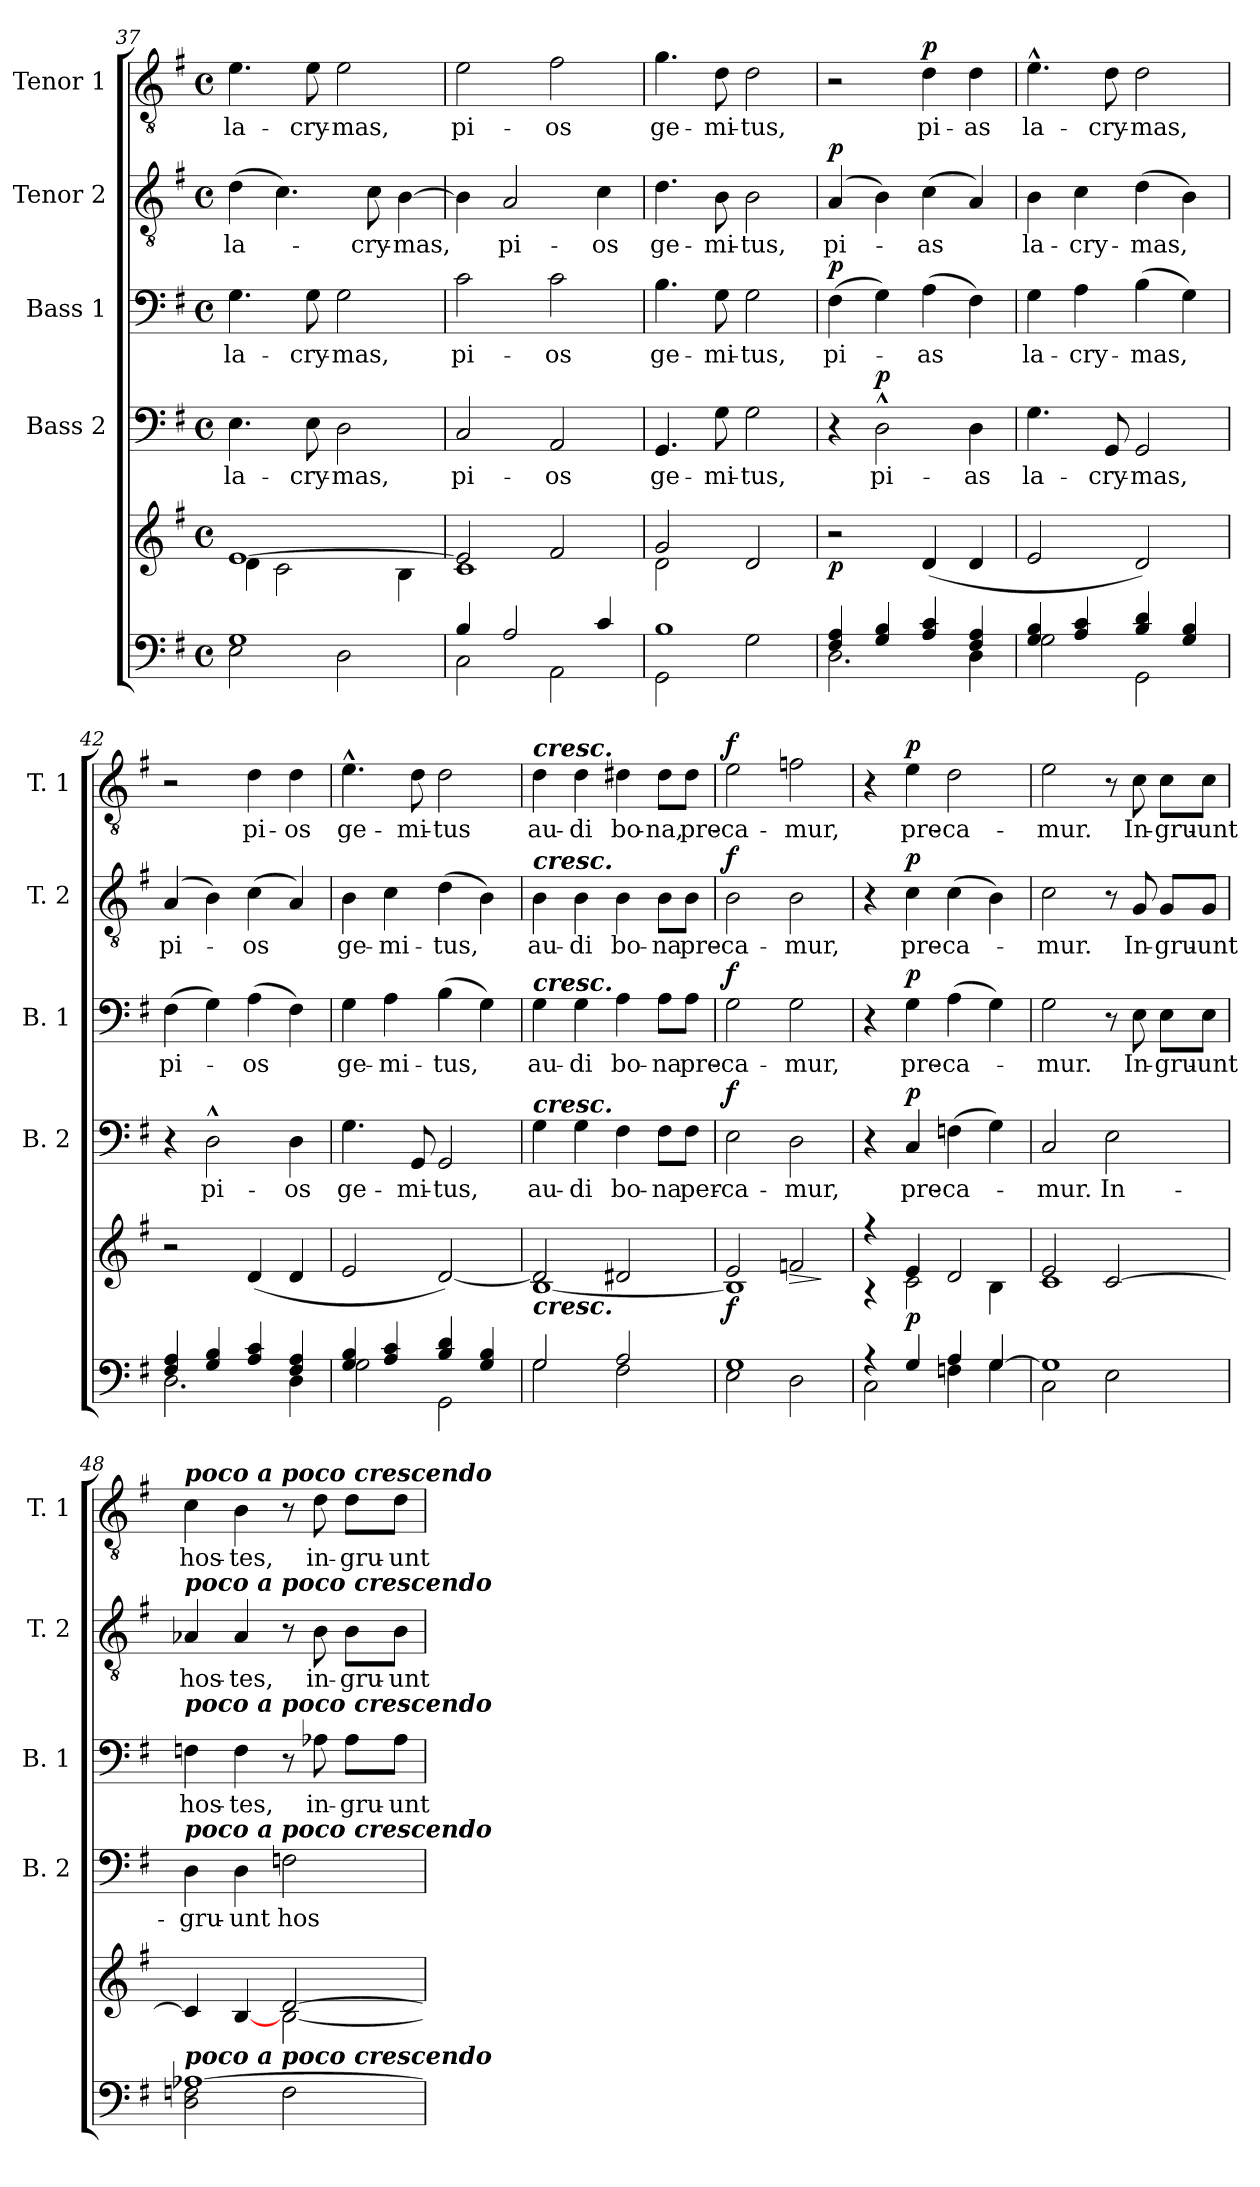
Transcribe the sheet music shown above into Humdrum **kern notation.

**kern	**kern	**dynam	**kern	**text	**dynam	**kern	**text	**dynam	**kern	**text	**dynam	**kern	**text	**dynam
*part5	*part5	*part5	*part4	*part4	*part4	*part3	*part3	*part3	*part2	*part2	*part2	*part1	*part1	*part1
*staff6	*staff5	*staff5/6	*staff4	*staff4	*staff4	*staff3	*staff3	*staff3	*staff2	*staff2	*staff2	*staff1	*staff1	*staff1
*	*	*	*I"Bass 2	*	*	*I"Bass 1	*	*	*I"Tenor 2	*	*	*I"Tenor 1	*	*
*	*	*	*I'B. 2	*	*	*I'B. 1	*	*	*I'T. 2	*	*	*I'T. 1	*	*
*clefF4	*clefG2	*	*clefF4	*	*	*clefF4	*	*	*clefGv2	*	*	*clefGv2	*	*
*k[f#]	*k[f#]	*	*k[f#]	*	*	*k[f#]	*	*	*k[f#]	*	*	*k[f#]	*	*
*G:	*G:	*	*G:	*	*	*G:	*	*	*G:	*	*	*G:	*	*
*M4/4	*M4/4	*	*M4/4	*	*	*M4/4	*	*	*M4/4	*	*	*M4/4	*	*
*met(c)	*met(c)	*	*met(c)	*	*	*met(c)	*	*	*met(c)	*	*	*met(c)	*	*
=37	=37	=37	=37	=37	=37	=37	=37	=37	=37	=37	=37	=37	=37	=37
*^	*^	*	*	*	*	*	*	*	*	*	*	*	*	*
!	!	!	!	!	!	!LO:LY:b	!	!	!LO:LY:b	!	!	!LO:LY:b	!	!	!LO:LY:b	!
1G	2E\	[>1e	4d\	.	4.E\	la-	.	4.G\	la-	.	(>4d\	la-	.	4.e\	la-	.
.	.	.	2c\	.	.	.	.	.	.	.	4.c\)	.	.	.	.	.
!	!	!	!	!	!	!LO:LY:b	!	!	!LO:LY:b	!	!	!	!	!	!LO:LY:b	!
.	.	.	.	.	8E\	-cry-	.	8G\	-cry-	.	.	.	.	8e\	-cry-	.
!	!	!	!	!	!	!LO:LY:b	!	!	!LO:LY:b	!	!	!	!	!	!LO:LY:b	!
.	2D\	.	.	.	2D\	-mas,	.	2G\	-mas,	.	.	.	.	2e\	-mas,	.
!	!	!	!	!	!	!	!	!	!	!	!	!LO:LY:b	!	!	!	!
.	.	.	.	.	.	.	.	.	.	.	8c\	-cry-	.	.	.	.
!	!	!	!	!	!	!	!	!	!	!	!	!LO:LY:b	!	!	!	!
.	.	.	4B\	.	.	.	.	.	.	.	[4B\	-mas,	.	.	.	.
=38	=38	=38	=38	=38	=38	=38	=38	=38	=38	=38	=38	=38	=38	=38	=38	=38
!	!	!	!	!	!	!LO:LY:b	!	!	!LO:LY:b	!	!	!	!	!	!LO:LY:b	!
4B/	2C\	2e/]	1c	.	2C/	pi-	.	2c\	pi-	.	4B\]	.	.	2e\	pi-	.
!	!	!	!	!	!	!	!	!	!	!	!	!LO:LY:b	!	!	!	!
2A/	.	.	.	.	.	.	.	.	.	.	2A/	pi-	.	.	.	.
!	!	!	!	!	!	!LO:LY:b	!	!	!LO:LY:b	!	!	!	!	!	!LO:LY:b	!
.	2AA\	2f#/	.	.	2AA/	-os	.	2c\	-os	.	.	.	.	2f#\	-os	.
!	!	!	!	!	!	!	!	!	!	!	!	!LO:LY:b	!	!	!	!
4c/	.	.	.	.	.	.	.	.	.	.	4c\	-os	.	.	.	.
!!LO:LB:g=z
=39	=39	=39	=39	=39	=39	=39	=39	=39	=39	=39	=39	=39	=39	=39	=39	=39
!	!	!	!	!	!	!LO:LY:b	!	!	!LO:LY:b	!	!	!LO:LY:b	!	!	!LO:LY:b	!
1B	2GG\	2g/	2d\	.	4.GG/	ge-	.	4.B\	ge-	.	4.d\	ge-	.	4.g\	ge-	.
!	!	!	!	!	!	!LO:LY:b	!	!	!LO:LY:b	!	!	!LO:LY:b	!	!	!LO:LY:b	!
.	.	.	.	.	8G\	-mi-	.	8G\	-mi-	.	8B\	-mi-	.	8d\	-mi-	.
!	!	!	!	!	!	!LO:LY:b	!	!	!LO:LY:b	!	!	!LO:LY:b	!	!	!LO:LY:b	!
.	2G\	2d/	2ryy	.	2G\	-tus,	.	2G\	-tus,	.	2B\	-tus,	.	2d\	-tus,	.
=40	=40	=40	=40	=40	=40	=40	=40	=40	=40	=40	=40	=40	=40	=40	=40	=40
!	!	!	!	!LO:DY:b	!	!	!	!	!LO:LY:b	!LO:DY:a	!	!LO:LY:b	!LO:DY:a	!	!	!
*	*	*v	*v	*	*	*	*	*	*	*	*	*	*	*	*	*
4F#/ 4A/	2.D\	2r	p	4r	.	.	(>4F#\	pi-	p	(4A/	pi-	p	2r	.	.
!	!	!	!	!	!LO:LY:b	!LO:DY:a	!	!	!	!	!	!	!	!	!
4G/ 4B/	.	.	.	2D^^>\	pi-	p	4G\)	.	.	4B\)	.	.	.	.	.
!	!	!	!	!	!	!	!	!LO:LY:b	!	!	!LO:LY:b	!	!	!LO:LY:b	!LO:DY:a
4A/ 4c/	.	(4d/	.	.	.	.	(>4A\	-as	.	(>4c\	-as	.	4d\	pi-	p
!	!	!	!	!	!LO:LY:b	!	!	!	!	!	!	!	!	!LO:LY:b	!
4F#/ 4A/	4D\	4d/	.	4D\	-as	.	4F#\)	.	.	4A/)	.	.	4d\	-as	.
=41	=41	=41	=41	=41	=41	=41	=41	=41	=41	=41	=41	=41	=41	=41	=41
!	!	!	!	!	!LO:LY:b	!	!	!LO:LY:b	!	!	!LO:LY:b	!	!	!LO:LY:b	!
4G/ 4B/	2G\	2e/	.	4.G\	la-	.	4G\	la-	.	4B\	la-	.	4.e^^>\	la-	.
!	!	!	!	!	!	!	!	!LO:LY:b	!	!	!LO:LY:b	!	!	!	!
4A/ 4c/	.	.	.	.	.	.	4A\	-cry-	.	4c\	-cry-	.	.	.	.
!	!	!	!	!	!LO:LY:b	!	!	!	!	!	!	!	!	!LO:LY:b	!
.	.	.	.	8GG/	-cry-	.	.	.	.	.	.	.	8d\	-cry-	.
!	!	!	!	!	!LO:LY:b	!	!	!LO:LY:b	!	!	!LO:LY:b	!	!	!LO:LY:b	!
4B/ 4d/	2GG\	2d/)	.	2GG/	-mas,	.	(>4B\	-mas,	.	(>4d\	-mas,	.	2d\	-mas,	.
4G/ 4B/	.	.	.	.	.	.	4G\)	.	.	4B\)	.	.	.	.	.
=42	=42	=42	=42	=42	=42	=42	=42	=42	=42	=42	=42	=42	=42	=42	=42
!	!	!	!	!	!	!	!	!LO:LY:b	!	!	!LO:LY:b	!	!	!	!
4F#/ 4A/	2.D\	2r	.	4r	.	.	(>4F#\	pi-	.	(4A/	pi-	.	2r	.	.
!	!	!	!	!	!LO:LY:b	!	!	!	!	!	!	!	!	!	!
4G/ 4B/	.	.	.	2D^^>\	pi-	.	4G\)	.	.	4B\)	.	.	.	.	.
!	!	!	!	!	!	!	!	!LO:LY:b	!	!	!LO:LY:b	!	!	!LO:LY:b	!
4A/ 4c/	.	(4d/	.	.	.	.	(>4A\	-os	.	(>4c\	-os	.	4d\	pi-	.
!	!	!	!	!	!LO:LY:b	!	!	!	!	!	!	!	!	!LO:LY:b	!
4F#/ 4A/	4D\	4d/	.	4D\	-os	.	4F#\)	.	.	4A/)	.	.	4d\	-os	.
=43	=43	=43	=43	=43	=43	=43	=43	=43	=43	=43	=43	=43	=43	=43	=43
!	!	!	!	!	!LO:LY:b	!	!	!LO:LY:b	!	!	!LO:LY:b	!	!	!LO:LY:b	!
4G/ 4B/	2G\	2e/	.	4.G\	ge-	.	4G\	ge-	.	4B\	ge-	.	4.e^^>\	ge-	.
!	!	!	!	!	!	!	!	!LO:LY:b	!	!	!LO:LY:b	!	!	!	!
4A/ 4c/	.	.	.	.	.	.	4A\	-mi-	.	4c\	-mi-	.	.	.	.
!	!	!	!	!	!LO:LY:b	!	!	!	!	!	!	!	!	!LO:LY:b	!
.	.	.	.	8GG/	-mi-	.	.	.	.	.	.	.	8d\	-mi-	.
!	!	!	!	!	!LO:LY:b	!	!	!LO:LY:b	!	!	!LO:LY:b	!	!	!LO:LY:b	!
4B/ 4d/	2GG\	[2d/)	.	2GG/	-tus,	.	(>4B\	-tus,	.	(>4d\	-tus,	.	2d\	-tus	.
4G/ 4B/	.	.	.	.	.	.	4G\)	.	.	4B\)	.	.	.	.	.
!!LO:PB:g=z
=44	=44	=44	=44	=44	=44	=44	=44	=44	=44	=44	=44	=44	=44	=44	=44
*	*	*^	*	*	*	*	*	*	*	*	*	*	*	*	*
!	!	!	!	!	!	!	!	!	!	!	!	!	!	!LO:TX:a:Bi:t=cresc.	!	!
!	!	!	!	!	!	!	!	!	!	!	!LO:TX:a:Bi:t=cresc.	!	!	!	!	!
!	!	!	!	!	!	!	!	!LO:TX:a:Bi:t=cresc.	!	!	!	!	!	!	!	!
!	!	!	!	!	!LO:TX:a:Bi:t=cresc.	!	!	!	!	!	!	!	!	!	!	!
!	!	!LO:TX:b:Bi:t=cresc.	!	!	!	!	!	!	!	!	!	!	!	!	!	!
!	!	!	!	!	!	!LO:LY:b	!	!	!LO:LY:b	!	!	!LO:LY:b	!	!	!LO:LY:b	!
2G/	2G\	2d/]	[<1B	.	4G\	au-	.	4G\	au-	.	4B\	au-	.	4d\	au-	.
!	!	!	!	!	!	!LO:LY:b	!	!	!LO:LY:b	!	!	!LO:LY:b	!	!	!LO:LY:b	!
.	.	.	.	.	4G\	-di	.	4G\	-di	.	4B\	-di	.	4d\	-di	.
!	!	!	!	!	!	!LO:LY:b	!	!	!LO:LY:b	!	!	!LO:LY:b	!	!	!LO:LY:b	!
2A/	2F#\	2d#X/	.	.	4F#\	bo-	.	4A\	bo-	.	4B\	bo-	.	4d#X\	bo-	.
!	!	!	!	!	!	!LO:LY:b	!	!	!LO:LY:b	!	!	!LO:LY:b	!	!	!LO:LY:b	!
.	.	.	.	.	8F#\L	-na	.	8A\L	-na	.	8B\L	-na	.	8d#\L	-na,	.
!	!	!	!	!	!	!LO:LY:b	!	!	!LO:LY:b	!	!	!LO:LY:b	!	!	!LO:LY:b	!
.	.	.	.	.	8F#\J	per-	.	8A\J	pre-	.	8B\J	pre-	.	8d#\J	pre-	.
=45	=45	=45	=45	=45	=45	=45	=45	=45	=45	=45	=45	=45	=45	=45	=45	=45
!	!	!	!	!LO:DY:b	!	!LO:LY:b	!LO:DY:a	!	!LO:LY:b	!LO:DY:a	!	!LO:LY:b	!LO:DY:a	!	!LO:LY:b	!LO:DY:a
1G	2E\	2e/	1B]	f	2E\	-ca-	f	2G\	-ca-	f	2B\	-ca-	f	2e\	-ca-	f
!	!	!	!	!LO:HP:b	!	!LO:LY:b	!	!	!LO:LY:b	!	!	!LO:LY:b	!	!	!LO:LY:b	!
.	2D\	2fn/	.	>	2D\	-mur,	.	2G\	-mur,	.	2B\	-mur,	.	2fn\	-mur,	.
*v	*v	*	*	*	*	*	*	*	*	*	*	*	*	*	*	*
*	*v	*v	*	*	*	*	*	*	*	*	*	*	*	*	*
.	.	]	.	.	.	.	.	.	.	.	.	.	.	.
=46	=46	=46	=46	=46	=46	=46	=46	=46	=46	=46	=46	=46	=46	=46
*^	*^	*	*	*	*	*	*	*	*	*	*	*	*	*
4rA	2C\	4r	4r	.	4r	.	.	4r	.	.	4r	.	.	4r	.	.
!	!	!	!	!LO:DY:b	!	!LO:LY:b	!LO:DY:a	!	!LO:LY:b	!LO:DY:a	!	!LO:LY:b	!LO:DY:a	!	!LO:LY:b	!LO:DY:a
4G/	.	4e/	2c\	p	4C/	pre-	p	4G\	pre-	p	4c\	pre-	p	4e\	pre-	p
!	!	!	!	!	!	!LO:LY:b	!	!	!LO:LY:b	!	!	!LO:LY:b	!	!	!LO:LY:b	!
4A/	4Fn\	2d/	.	.	(>4Fn\	-ca-	.	(>4A\	-ca-	.	(>4c\	-ca-	.	2d\	-ca-	.
[>4G/	4G\	.	4B\	.	4G\)	.	.	4G\)	.	.	4B\)	.	.	.	.	.
=47	=47	=47	=47	=47	=47	=47	=47	=47	=47	=47	=47	=47	=47	=47	=47	=47
!	!	!	!	!	!	!LO:LY:b	!	!	!LO:LY:b	!	!	!LO:LY:b	!	!	!LO:LY:b	!
1G]	2C\	2e/	1c	.	2C/	-mur.	.	2G\	-mur.	.	2c\	-mur.	.	2e\	-mur.	.
!	!	!	!	!	!	!LO:LY:b	!	!	!	!	!	!	!	!	!	!
.	2E\	[>2c/	.	.	2E\	In-	.	8r	.	.	8r	.	.	8r	.	.
!	!	!	!	!	!	!	!	!	!LO:LY:b	!	!	!LO:LY:b	!	!	!LO:LY:b	!
.	.	.	.	.	.	.	.	8E\	In-	.	8G/	In-	.	8c\	In-	.
!	!	!	!	!	!	!	!	!	!LO:LY:b	!	!	!LO:LY:b	!	!	!LO:LY:b	!
.	.	.	.	.	.	.	.	8E\L	-gru-	.	8G/L	-gru-	.	8c\L	-gru-	.
!	!	!	!	!	!	!	!	!	!LO:LY:b	!	!	!LO:LY:b	!	!	!LO:LY:b	!
.	.	.	.	.	.	.	.	8E\J	-unt	.	8G/J	-unt	.	8c\J	-unt	.
=48	=48	=48	=48	=48	=48	=48	=48	=48	=48	=48	=48	=48	=48	=48	=48	=48
!	!	!	!	!	!	!	!	!	!	!	!	!	!	!LO:TX:a:Bi:t=poco  a  poco crescendo	!	!
!	!	!	!	!	!	!	!	!	!	!	!LO:TX:a:Bi:t=poco  a  poco crescendo	!	!	!	!	!
!	!	!	!	!	!	!	!	!LO:TX:a:Bi:t=poco  a  poco crescendo	!	!	!	!	!	!	!	!
!	!	!	!	!	!LO:TX:a:Bi:t=poco  a  poco crescendo	!	!	!	!	!	!	!	!	!	!	!
!	!	!LO:TX:b:Bi:t=poco  a  poco crescendo	!	!	!	!	!	!	!	!	!	!	!	!	!	!
!	!	!	!	!	!	!LO:LY:b	!	!	!LO:LY:b	!	!	!LO:LY:b	!	!	!LO:LY:b	!
[>1A-X	2D\ 2Fn\	4c/]	2ryy	.	4D\	-gru-	.	4Fn\	hos-	.	4A-X/	hos-	.	4c\	hos-	.
!	!	!	!	!	!	!LO:LY:b	!	!	!LO:LY:b	!	!	!LO:LY:b	!	!	!LO:LY:b	!
.	.	[>4B/	.	.	4D\	-unt	.	4F\	-tes,	.	4A-/	-tes,	.	4B\	-tes,	.
!	!	!	!	!	!	!LO:LY:b	!	!	!	!	!	!	!	!	!	!
.	2F\	[>2d/	[<2B\	.	2Fn\	hos-	.	8r	.	.	8r	.	.	8r	.	.
!	!	!	!	!	!	!	!	!	!LO:LY:b	!	!	!LO:LY:b	!	!	!LO:LY:b	!
.	.	.	.	.	.	.	.	8A-X\	in-	.	8B\	in-	.	8d\	in-	.
!	!	!	!	!	!	!	!	!	!LO:LY:b	!	!	!LO:LY:b	!	!	!LO:LY:b	!
.	.	.	.	.	.	.	.	8A-\L	-gru-	.	8B\L	-gru-	.	8d\L	-gru-	.
!	!	!	!	!	!	!	!	!	!LO:LY:b	!	!	!LO:LY:b	!	!	!LO:LY:b	!
.	.	.	.	.	.	.	.	8A-\J	-unt	.	8B\J	-unt	.	8d\J	-unt	.
*v	*v	*	*	*	*	*	*	*	*	*	*	*	*	*	*	*
*	*v	*v	*	*	*	*	*	*	*	*	*	*	*	*	*
=	=	=	=	=	=	=	=	=	=	=	=	=	=	=
*-	*-	*-	*-	*-	*-	*-	*-	*-	*-	*-	*-	*-	*-	*-
